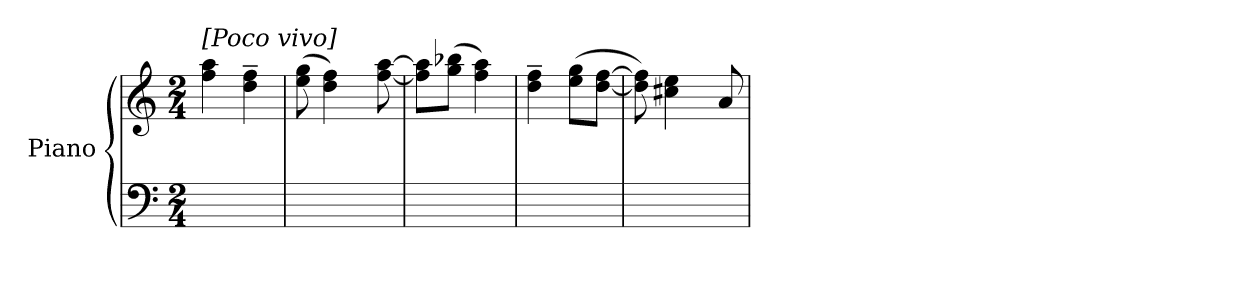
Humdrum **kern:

**kern	**kern
*part1	*part1
*staff2	*staff1
*I"Piano	*
*I'Pno.	*
*clefF4	*clefG2
*k[]	*k[]
*C:	*C:
*M2/4	*M2/4
=1	=1
!	!LO:TX:a:B:t=[Poco vivo]
4ryy	4ff 4aai
4ryy	4dd~ 4ff~
=2	=2
4ryy	(8ee 8gg
.	4dd 4ff)
4ryy	.
.	[8ff [8aa
=3	=3
4ryy	8ff] 8aa]L
.	(8gg 8bb-XJ
4ryy	4ff 4aa)
=4	=4
4ryy	4dd~ 4ff~
4ryy	(8ee 8ggL
.	[8dd [8ffJ
=5	=5
4ryy	8dd] 8ff])
.	4cc#X 4ee
4ryy	.
.	8aj
=	=
*-	*-
